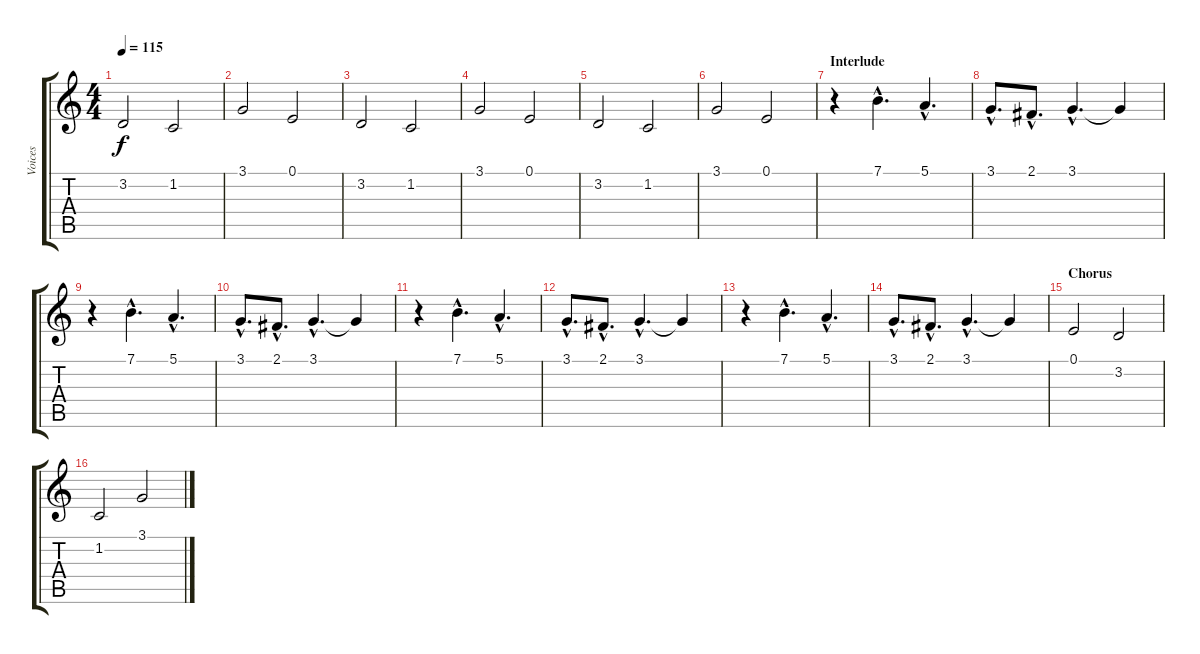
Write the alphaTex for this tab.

\track ("Voices" "Voices") {instrument choiraahs}
\staff {score tabs}
\tuning (E4 B3 G3 D3 A2 E2) {hide}
\ts (4 4)
\tempo 115
\clef g2
\ks c
3.2.2{dy f} 1.2.2 |
3.1.2 0.1.2 |
3.2.2 1.2.2 |
3.1.2 0.1.2 |
3.2.2 1.2.2 |
3.1.2 0.1.2 |
\section ("" "Interlude")
r.4 7.1{hac}.4{d} 5.1{hac}.4{d} |
3.1{hac}.8{d} 2.1{hac}.8{d} 3.1{hac}.4{d} 3.1{t}.4 |
r.4 7.1{hac}.4{d} 5.1{hac}.4{d} |
3.1{hac}.8{d} 2.1{hac}.8{d} 3.1{hac}.4{d} 3.1{t}.4 |
r.4 7.1{hac}.4{d} 5.1{hac}.4{d} |
3.1{hac}.8{d} 2.1{hac}.8{d} 3.1{hac}.4{d} 3.1{t}.4 |
r.4 7.1{hac}.4{d} 5.1{hac}.4{d} |
3.1{hac}.8{d} 2.1{hac}.8{d} 3.1{hac}.4{d} 3.1{t}.4 |
\section ("" "Chorus")
0.1.2 3.2.2 |
1.2.2 3.1.2
